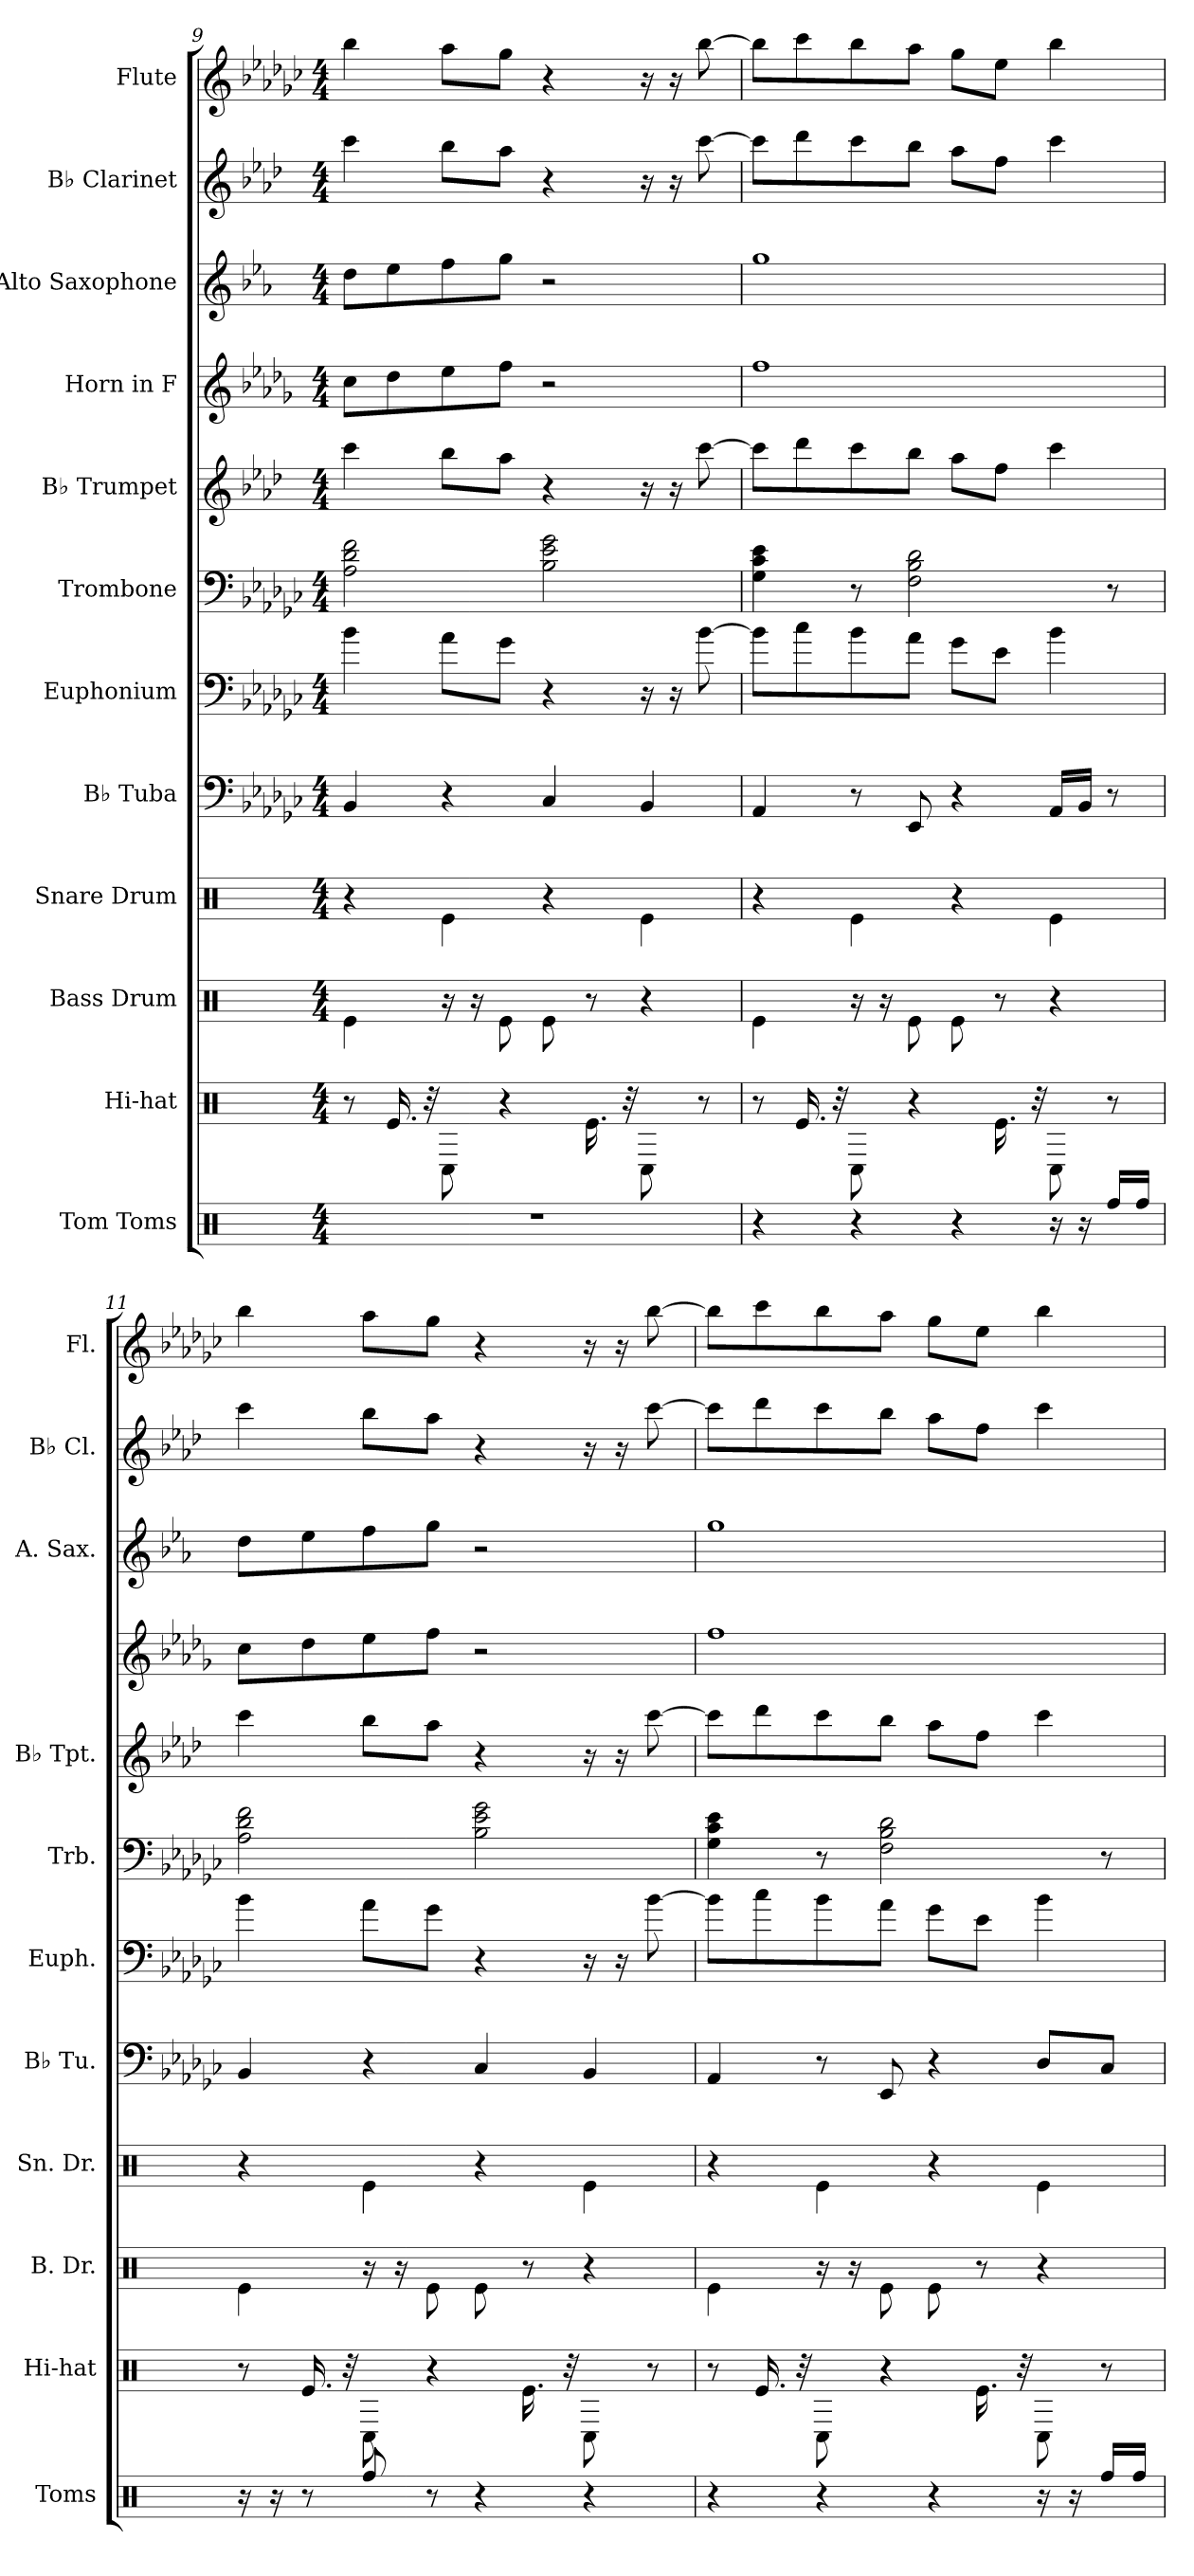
**kern	**kern	**kern	**kern	**kern	**kern	**kern	**kern	**kern	**kern	**kern	**kern
*part12	*part11	*part10	*part9	*part8	*part7	*part6	*part5	*part4	*part3	*part2	*part1
*staff12	*staff11	*staff10	*staff9	*staff8	*staff7	*staff6	*staff5	*staff4	*staff3	*staff2	*staff1
*I"Tom Toms	*I"Hi-hat	*I"Bass Drum	*I"Snare Drum	*I"B♭ Tuba	*I"Euphonium	*I"Trombone	*I"B♭ Trumpet	*I"Horn in F	*I"Alto Saxophone	*I"B♭ Clarinet	*I"Flute
*I'Toms	*I'Hi-hat	*I'B. Dr.	*I'Sn. Dr.	*I'B♭ Tu.	*I'Euph.	*I'Trb.	*I'B♭ Tpt.	*	*I'A. Sax.	*I'B♭ Cl.	*I'Fl.
*clefX	*clefX	*clefX	*clefX	*clefF4	*clefF4	*clefF4	*clefG2	*clefG2	*clefG2	*clefG2	*clefG2
*	*	*	*	*	*	*	*ITrd1c2	*ITrd4c7	*ITrd5c9	*ITrd1c2	*
*k[]	*k[]	*k[]	*k[]	*k[b-e-a-d-g-c-]	*k[b-e-a-d-g-c-]	*k[b-e-a-d-g-c-]	*k[b-e-a-d-g-c-]	*k[b-e-a-d-g-c-]	*k[b-e-a-d-g-c-]	*k[b-e-a-d-g-c-]	*k[b-e-a-d-g-c-]
*M4/4	*M4/4	*M4/4	*M4/4	*M4/4	*M4/4	*M4/4	*M4/4	*M4/4	*M4/4	*M4/4	*M4/4
=9	=9	=9	=9	=9	=9	=9	=9	=9	=9	=9	=9
1r	8r	4Re\	4r	4BB-/	4b-\	2A-\ 2d-\ 2f\	4bb-\	8f\L	8f\L	4bb-\	4bb-\
.	16.Re/	.	.	.	.	.	.	8g-\	8g-\	.	.
.	32r	.	.	.	.	.	.	.	.	.	.
.	8RC\	16r	4Re\	4r	8a-\L	.	8aa-\L	8a-\	8a-\	8aa-\L	8aa-\L
.	.	16r	.	.	.	.	.	.	.	.	.
.	4r	8Re\	.	.	8g-\J	.	8gg-\J	8b-\J	8b-\J	8gg-\J	8gg-\J
.	.	8Re\	4r	4C-/	4r	2B-\ 2e-\ 2g-\	4r	2r	2r	4r	4r
.	16.Re\	8r	.	.	.	.	.	.	.	.	.
.	32r	.	.	.	.	.	.	.	.	.	.
.	8RC\	4r	4Re\	4BB-/	16r	.	16r	.	.	16r	16r
.	.	.	.	.	16r	.	16r	.	.	16r	16r
.	8r	.	.	.	[8b-\	.	[8bb-\	.	.	[8bb-\	[8bb-\
!!LO:PB:g=z
=10	=10	=10	=10	=10	=10	=10	=10	=10	=10	=10	=10
4r	8r	4Re\	4r	4AA-/	8b-\L]	4G-\ 4c-\ 4e-\	8bb-\L]	1b-	1b-	8bb-\L]	8bb-\L]
.	16.Re/	.	.	.	8cc-\	.	8ccc-\	.	.	8ccc-\	8ccc-\
.	32r	.	.	.	.	.	.	.	.	.	.
4r	8RC\	16r	4Re\	8r	8b-\	8r	8bb-\	.	.	8bb-\	8bb-\
.	.	16r	.	.	.	.	.	.	.	.	.
.	4r	8Re\	.	8EE-/	8a-\J	2F\ 2B-\ 2d-\	8aa-\J	.	.	8aa-\J	8aa-\J
4r	.	8Re\	4r	4r	8g-\L	.	8gg-\L	.	.	8gg-\L	8gg-\L
.	16.Re\	8r	.	.	8e-\J	.	8ee-\J	.	.	8ee-\J	8ee-\J
.	32r	.	.	.	.	.	.	.	.	.	.
16r	8RC\	4r	4Re\	16AA-/LL	4b-\	.	4bb-\	.	.	4bb-\	4bb-\
16r	.	.	.	16BB-/JJ	.	.	.	.	.	.	.
16Rff/LL	8r	.	.	8r	.	8r	.	.	.	.	.
16Rff/JJ	.	.	.	.	.	.	.	.	.	.	.
=11	=11	=11	=11	=11	=11	=11	=11	=11	=11	=11	=11
16r	8r	4Re\	4r	4BB-/	4b-\	2A-\ 2d-\ 2f\	4bb-\	8f\L	8f\L	4bb-\	4bb-\
16r	.	.	.	.	.	.	.	.	.	.	.
8r	16.Re/	.	.	.	.	.	.	8g-\	8g-\	.	.
.	32r	.	.	.	.	.	.	.	.	.	.
8Rff/	8RC\	16r	4Re\	4r	8a-\L	.	8aa-\L	8a-\	8a-\	8aa-\L	8aa-\L
.	.	16r	.	.	.	.	.	.	.	.	.
8r	4r	8Re\	.	.	8g-\J	.	8gg-\J	8b-\J	8b-\J	8gg-\J	8gg-\J
4r	.	8Re\	4r	4C-/	4r	2B-\ 2e-\ 2g-\	4r	2r	2r	4r	4r
.	16.Re\	8r	.	.	.	.	.	.	.	.	.
.	32r	.	.	.	.	.	.	.	.	.	.
4r	8RC\	4r	4Re\	4BB-/	16r	.	16r	.	.	16r	16r
.	.	.	.	.	16r	.	16r	.	.	16r	16r
.	8r	.	.	.	[8b-\	.	[8bb-\	.	.	[8bb-\	[8bb-\
!!LO:PB:g=z
=12	=12	=12	=12	=12	=12	=12	=12	=12	=12	=12	=12
4r	8r	4Re\	4r	4AA-/	8b-\L]	4G-\ 4c-\ 4e-\	8bb-\L]	1b-	1b-	8bb-\L]	8bb-\L]
.	16.Re/	.	.	.	8cc-\	.	8ccc-\	.	.	8ccc-\	8ccc-\
.	32r	.	.	.	.	.	.	.	.	.	.
4r	8RC\	16r	4Re\	8r	8b-\	8r	8bb-\	.	.	8bb-\	8bb-\
.	.	16r	.	.	.	.	.	.	.	.	.
.	4r	8Re\	.	8EE-/	8a-\J	2F\ 2B-\ 2d-\	8aa-\J	.	.	8aa-\J	8aa-\J
4r	.	8Re\	4r	4r	8g-\L	.	8gg-\L	.	.	8gg-\L	8gg-\L
.	16.Re\	8r	.	.	8e-\J	.	8ee-\J	.	.	8ee-\J	8ee-\J
.	32r	.	.	.	.	.	.	.	.	.	.
16r	8RC\	4r	4Re\	8D-/L	4b-\	.	4bb-\	.	.	4bb-\	4bb-\
16r	.	.	.	.	.	.	.	.	.	.	.
16Rff/LL	8r	.	.	8C-/J	.	8r	.	.	.	.	.
16Rff/JJ	.	.	.	.	.	.	.	.	.	.	.
=	=	=	=	=	=	=	=	=	=	=	=
*-	*-	*-	*-	*-	*-	*-	*-	*-	*-	*-	*-
